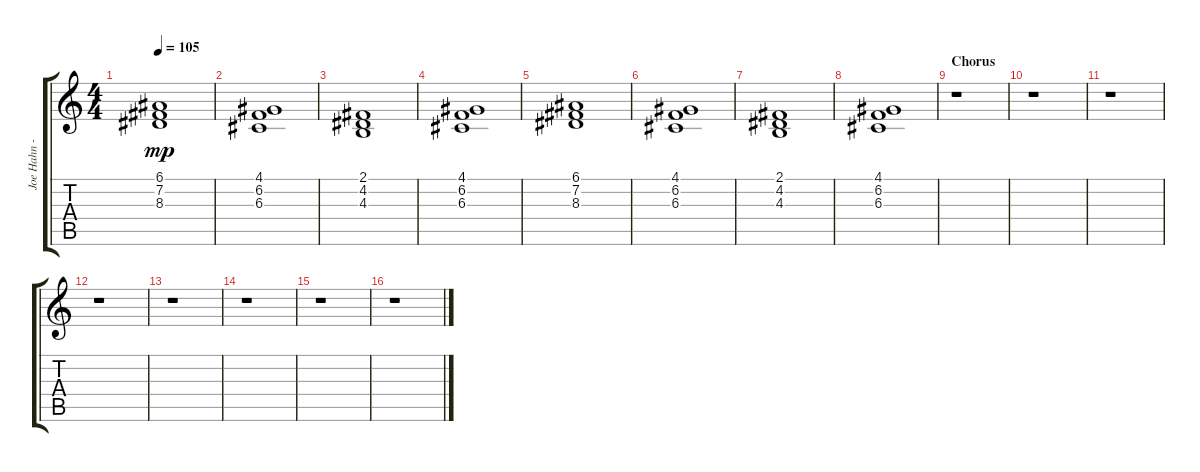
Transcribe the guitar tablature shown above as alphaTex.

\track ("Joe Hahn - Sample [Strings]" "Joe Hahn -") {instrument stringensemble1}
\staff {score tabs}
\tuning (E4 B3 G3 D3 A2 E2) {hide}
\ts (4 4)
\tempo 105
\clef g2
\ks c
(6.1 7.2 8.3).1{dy mp} |
(4.1 6.2 6.3).1 |
(2.1 4.2 4.3).1 |
(4.1 6.2 6.3).1 |
(6.1 7.2 8.3).1 |
(4.1 6.2 6.3).1 |
(2.1 4.2 4.3).1 |
(4.1 6.2 6.3).1 |
\section ("" "Chorus")
r.1 |
r.1 |
r.1 |
r.1 |
r.1 |
r.1 |
r.1 |
r.1
